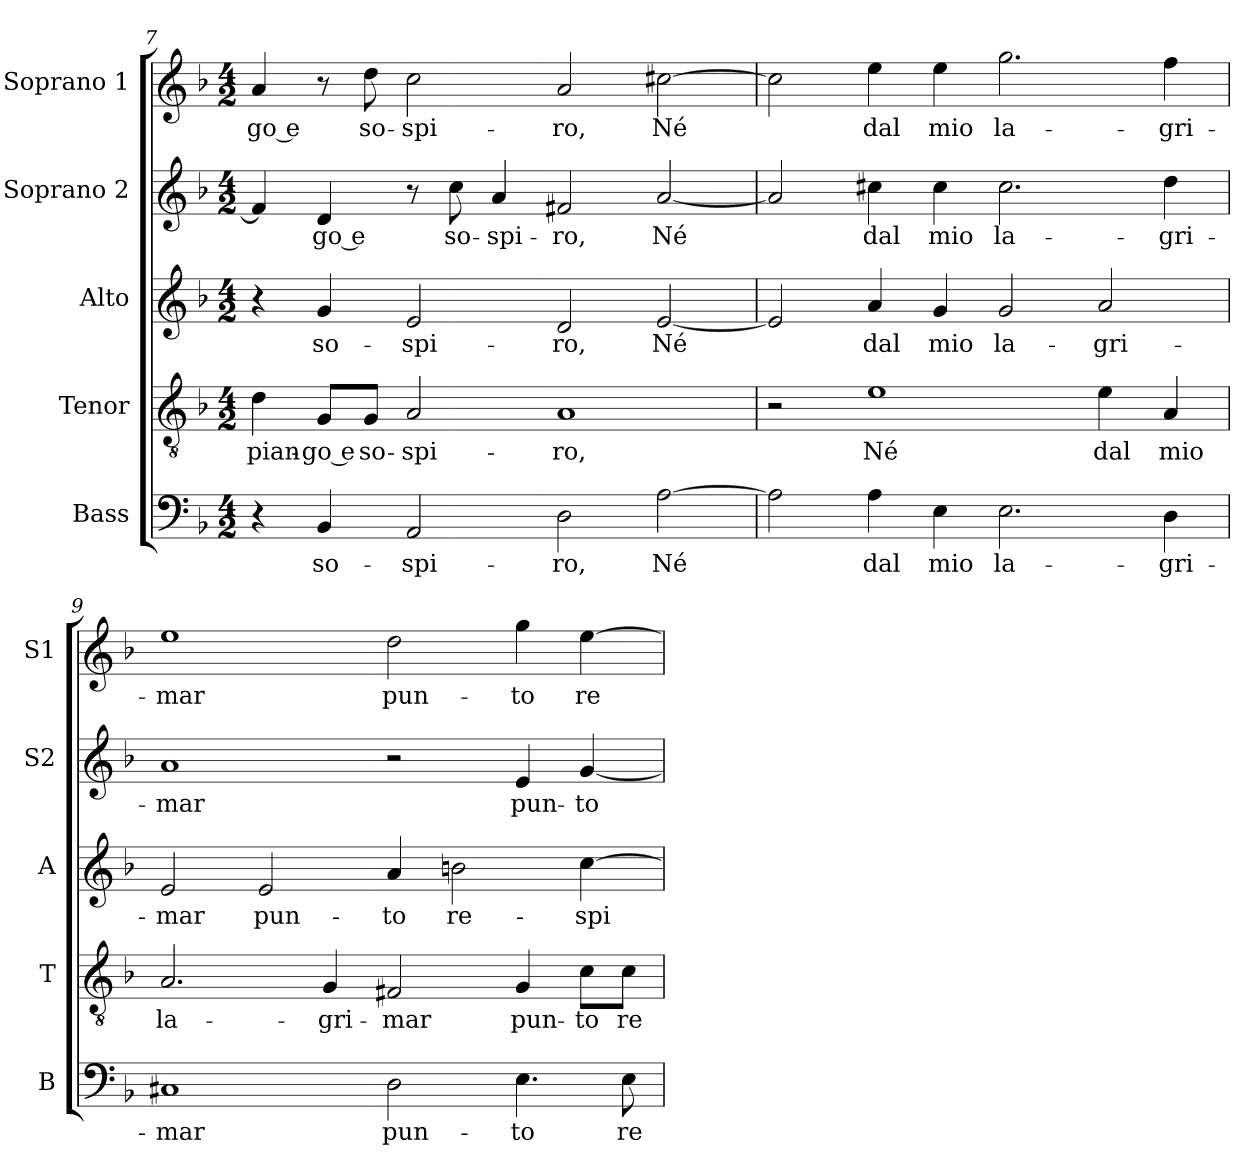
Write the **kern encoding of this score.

**kern	**text	**kern	**text	**kern	**text	**kern	**text	**kern	**text
*part5	*part5	*part4	*part4	*part3	*part3	*part2	*part2	*part1	*part1
*staff5	*staff5	*staff4	*staff4	*staff3	*staff3	*staff2	*staff2	*staff1	*staff1
*I"Bass	*	*I"Tenor	*	*I"Alto	*	*I"Soprano 2	*	*I"Soprano 1	*
*I'B	*	*I'T	*	*I'A	*	*I'S2	*	*I'S1	*
!!LO:LB:g=z
*clefF4	*	*clefGv2	*	*clefG2	*	*clefG2	*	*clefG2	*
*	*	*ITrd7c12	*	*	*	*	*	*	*
*k[b-]	*	*k[b-]	*	*k[b-]	*	*k[b-]	*	*k[b-]	*
*F:	*	*F:	*	*F:	*	*F:	*	*F:	*
*M4/2	*	*M4/2	*	*M4/2	*	*M4/2	*	*M4/2	*
=7	=7	=7	=7	=7	=7	=7	=7	=7	=7
!	!	!	!LO:LY:b:color=#000000	!	!	!	!	!	!
!	!	!	!	!	!	!	!	!	!LO:LY:b:color=#000000
4r	.	4Di\	pian-	4r	.	4fi/]	.	4ai/	-go e
!	!LO:LY:b:color=#000000	!	!	!	!	!	!	!	!
!	!	!	!LO:LY:b:color=#000000	!	!	!	!	!	!
!	!	!	!	!	!LO:LY:b:color=#000000	!	!	!	!
!	!	!	!	!	!	!	!LO:LY:b:color=#000000	!	!
4BB-i/	so-	8GGi/L	-go e	4gi/	so-	4di/	-go e	8r	.
!	!	!	!LO:LY:b:color=#000000	!	!	!	!	!	!
!	!	!	!	!	!	!	!	!	!LO:LY:b:color=#000000
.	.	8GGi/J	so-	.	.	.	.	8ddi\	so-
!	!LO:LY:b:color=#000000	!	!	!	!	!	!	!	!
!	!	!	!LO:LY:b:color=#000000	!	!	!	!	!	!
!	!	!	!	!	!LO:LY:b:color=#000000	!	!	!	!
!	!	!	!	!	!	!	!	!	!LO:LY:b:color=#000000
2AAi/	-spi-	2AAi/	-spi-	2ei/	-spi-	8r	.	2cci\	-spi-
!	!	!	!	!	!	!	!LO:LY:b:color=#000000	!	!
.	.	.	.	.	.	8cci\	so-	.	.
!	!	!	!	!	!	!	!LO:LY:b:color=#000000	!	!
.	.	.	.	.	.	4ai/	-spi-	.	.
!	!LO:LY:b:color=#000000	!	!	!	!	!	!	!	!
!	!	!	!LO:LY:b:color=#000000	!	!	!	!	!	!
!	!	!	!	!	!LO:LY:b:color=#000000	!	!	!	!
!	!	!	!	!	!	!	!LO:LY:b:color=#000000	!	!
!	!	!	!	!	!	!	!	!	!LO:LY:b:color=#000000
2Di\	-ro,	1AAi	-ro,	2di/	-ro,	2f#Xi/	-ro,	2ai/	-ro,
!	!LO:LY:b:color=#000000	!	!	!	!	!	!	!	!
!	!	!	!	!	!LO:LY:b:color=#000000	!	!	!	!
!	!	!	!	!	!	!	!LO:LY:b:color=#000000	!	!
!	!	!	!	!	!	!	!	!	!LO:LY:b:color=#000000
[2Ai\	Né	.	.	[2ei/	Né	[2ai/	Né	[2cc#Xi\	Né
=8	=8	=8	=8	=8	=8	=8	=8	=8	=8
2Ai\]	.	2r	.	2ei/]	.	2ai/]	.	2cc#i\]	.
!	!LO:LY:b:color=#000000	!	!	!	!	!	!	!	!
!	!	!	!LO:LY:b:color=#000000	!	!	!	!	!	!
!	!	!	!	!	!LO:LY:b:color=#000000	!	!	!	!
!	!	!	!	!	!	!	!LO:LY:b:color=#000000	!	!
!	!	!	!	!	!	!	!	!	!LO:LY:b:color=#000000
4Ai\	dal	1Ei	Né	4ai/	dal	4cc#Xi\	dal	4eei\	dal
!	!LO:LY:b:color=#000000	!	!	!	!	!	!	!	!
!	!	!	!	!	!LO:LY:b:color=#000000	!	!	!	!
!	!	!	!	!	!	!	!LO:LY:b:color=#000000	!	!
!	!	!	!	!	!	!	!	!	!LO:LY:b:color=#000000
4Ei\	mio	.	.	4gi/	mio	4cc#i\	mio	4eei\	mio
!	!LO:LY:b:color=#000000	!	!	!	!	!	!	!	!
!	!	!	!	!	!LO:LY:b:color=#000000	!	!	!	!
!	!	!	!	!	!	!	!LO:LY:b:color=#000000	!	!
!	!	!	!	!	!	!	!	!	!LO:LY:b:color=#000000
2.Ei\	la-	.	.	2gi/	la-	2.cc#i\	la-	2.ggi\	la-
!	!	!	!LO:LY:b:color=#000000	!	!	!	!	!	!
!	!	!	!	!	!LO:LY:b:color=#000000	!	!	!	!
.	.	4Ei\	dal	2ai/	-gri-	.	.	.	.
!	!LO:LY:b:color=#000000	!	!	!	!	!	!	!	!
!	!	!	!LO:LY:b:color=#000000	!	!	!	!	!	!
!	!	!	!	!	!	!	!LO:LY:b:color=#000000	!	!
!	!	!	!	!	!	!	!	!	!LO:LY:b:color=#000000
4Di\	-gri-	4AAi/	mio	.	.	4ddi\	-gri-	4ffi\	-gri-
=9	=9	=9	=9	=9	=9	=9	=9	=9	=9
!	!LO:LY:b:color=#000000	!	!	!	!	!	!	!	!
!	!	!	!LO:LY:b:color=#000000	!	!	!	!	!	!
!	!	!	!	!	!LO:LY:b:color=#000000	!	!	!	!
!	!	!	!	!	!	!	!LO:LY:b:color=#000000	!	!
!	!	!	!	!	!	!	!	!	!LO:LY:b:color=#000000
1C#Xi	-mar	2.AAi/	la-	2ei/	-mar	1ai	-mar	1eei	-mar
!	!	!	!	!	!LO:LY:b:color=#000000	!	!	!	!
.	.	.	.	2ei/	pun-	.	.	.	.
!	!	!	!LO:LY:b:color=#000000	!	!	!	!	!	!
.	.	4GGi/	-gri-	.	.	.	.	.	.
!	!LO:LY:b:color=#000000	!	!	!	!	!	!	!	!
!	!	!	!LO:LY:b:color=#000000	!	!	!	!	!	!
!	!	!	!	!	!LO:LY:b:color=#000000	!	!	!	!
!	!	!	!	!	!	!	!	!	!LO:LY:b:color=#000000
2Di\	pun-	2FF#Xi/	-mar	4ai/	-to	2r	.	2ddi\	pun-
!	!	!	!	!	!LO:LY:b:color=#000000	!	!	!	!
.	.	.	.	2bni\	re-	.	.	.	.
!	!LO:LY:b:color=#000000	!	!	!	!	!	!	!	!
!	!	!	!LO:LY:b:color=#000000	!	!	!	!	!	!
!	!	!	!	!	!	!	!LO:LY:b:color=#000000	!	!
!	!	!	!	!	!	!	!	!	!LO:LY:b:color=#000000
4.Ei\	-to	4GGi/	pun-	.	.	4ei/	pun-	4ggi\	-to
!	!	!	!LO:LY:b:color=#000000	!	!	!	!	!	!
!	!	!	!	!	!LO:LY:b:color=#000000	!	!	!	!
!	!	!	!	!	!	!	!LO:LY:b:color=#000000	!	!
!	!	!	!	!	!	!	!	!	!LO:LY:b:color=#000000
.	.	8Ci\L	-to	[4cci\	-spi-	[4gi/	-to	[4eei\	re-
!	!LO:LY:b:color=#000000	!	!	!	!	!	!	!	!
!	!	!	!LO:LY:b:color=#000000	!	!	!	!	!	!
8Ei\	re-	8Ci\J	re-	.	.	.	.	.	.
=	=	=	=	=	=	=	=	=	=
*-	*-	*-	*-	*-	*-	*-	*-	*-	*-
